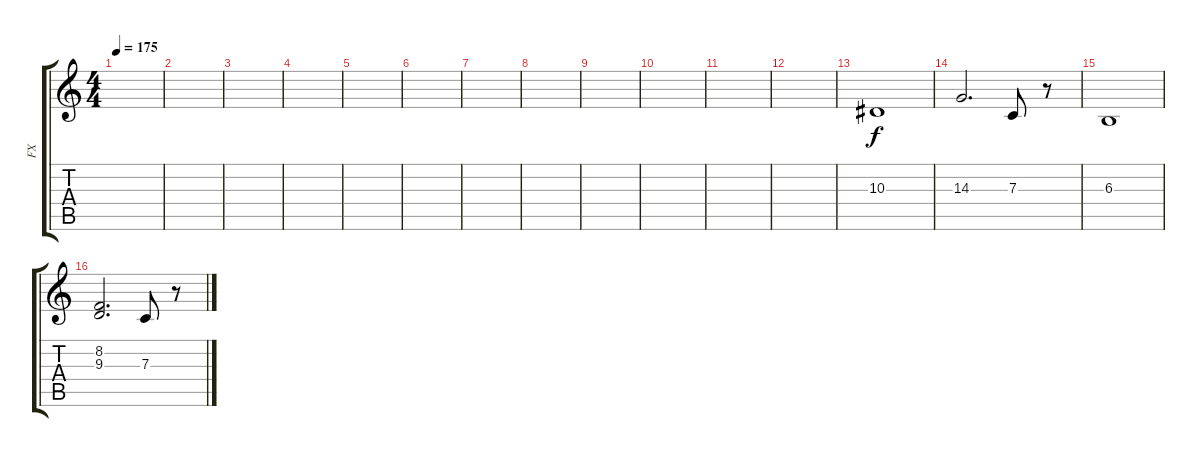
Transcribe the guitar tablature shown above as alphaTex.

\track ("FX" "FX") {instrument violin}
\staff {score tabs}
\tuning (D4 A3 F3 C3 G2 C2) {hide}
\ts (4 4)
\tempo 175
\clef g2
\ks c
|
|
|
|
|
|
|
|
|
|
|
|
10.3.1 |
14.3.2{d} 7.3.8 r.8 |
6.3.1 |
(8.2 9.3).2{d} 7.3.8 r.8
